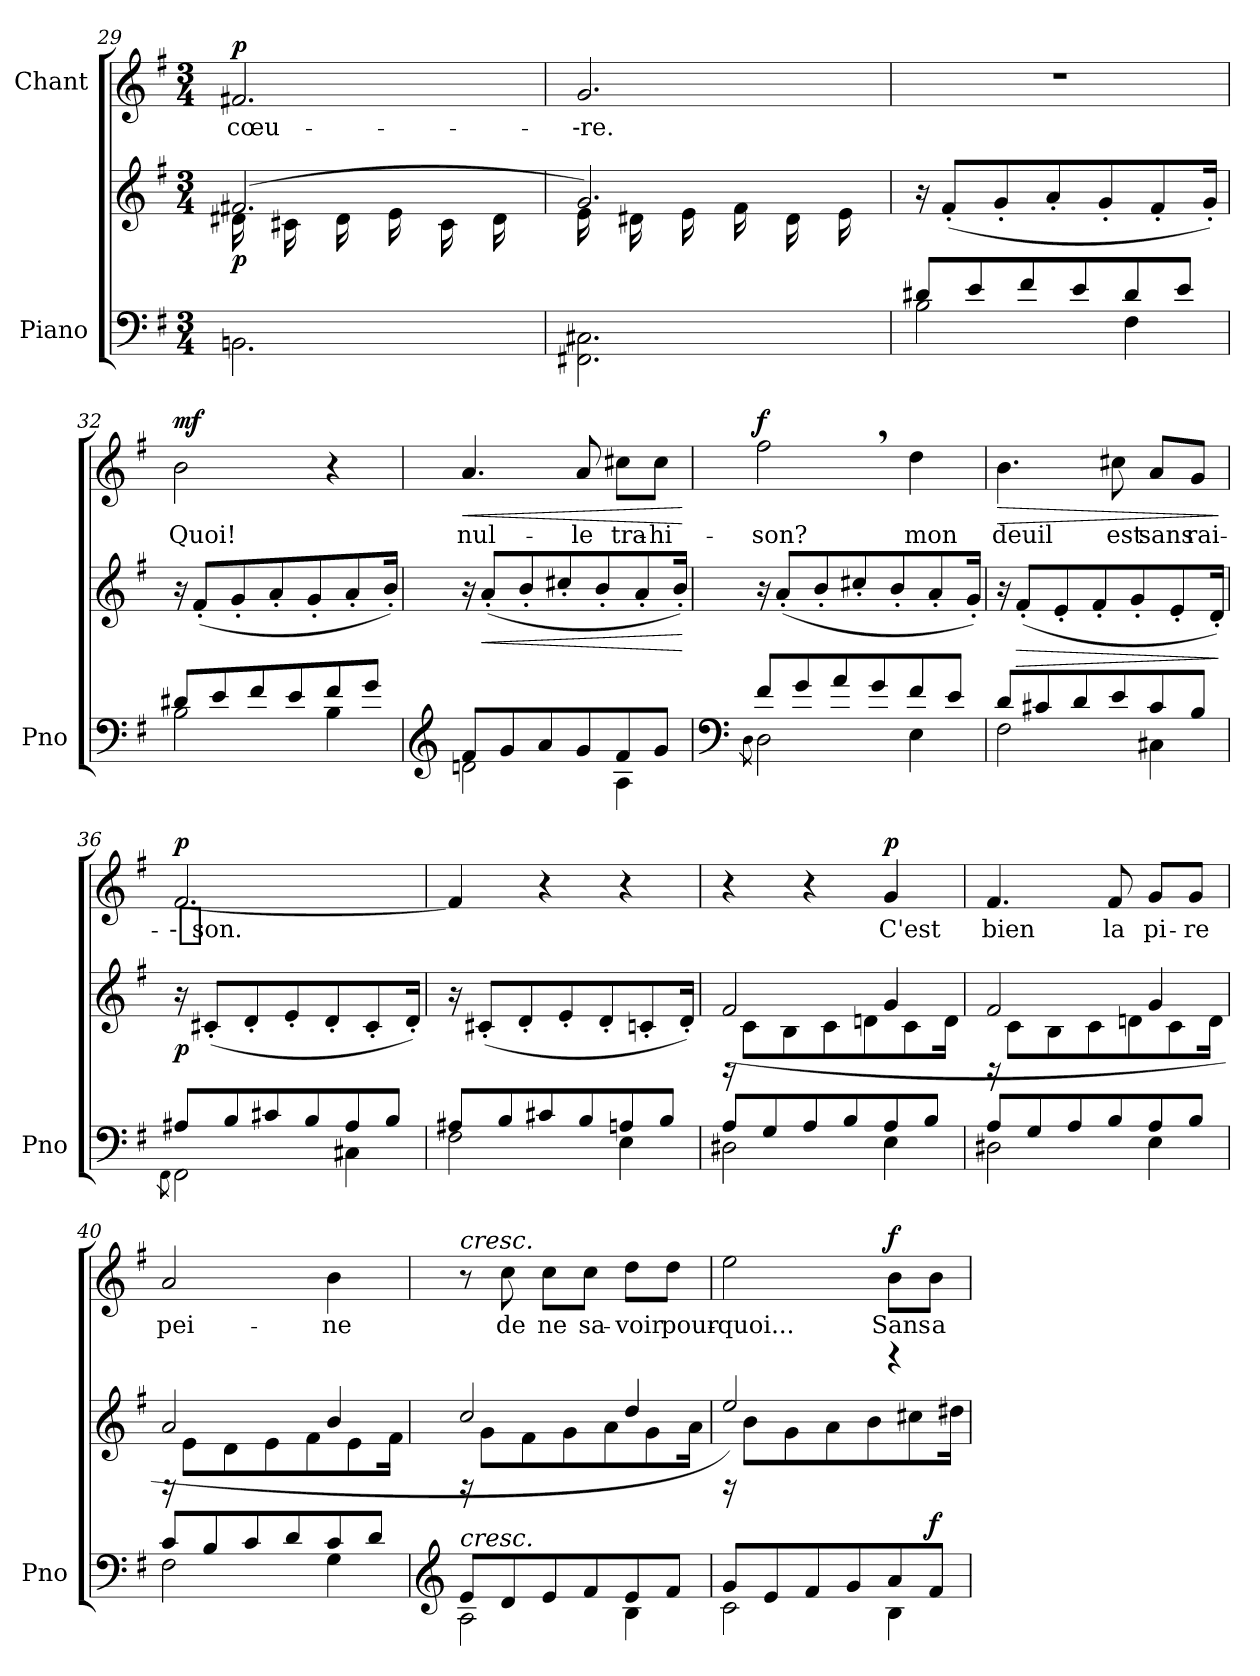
**kern	**kern	**dynam	**kern	**text	**dynam
*part2	*part2	*part2	*part1	*part1	*part1
*staff3	*staff2	*staff2/3	*staff1	*staff1	*staff1
*I"Piano	*	*	*I"Chant	*	*
*I'Pno	*	*	*	*	*
*clefF4	*clefG2	*	*clefG2	*	*
*k[f#]	*k[f#]	*	*k[f#]	*	*
*M3/4	*M3/4	*	*M3/4	*	*
=29	=29	=29	=29	=29	=29
*^	*^	*	*	*	*
!	!	!	!	!LO:DY:a=2	!	!LO:LY:b	!LO:DY:a
16ryy	2.BBn\	(>2.f#X/	16d#X\LL	p	2.f#X/	-cœu-	p
16A/	.	.	16ryy	.	.	.	.
16ryy	.	.	16c#X\	.	.	.	.
16A/JJ	.	.	16ryy	.	.	.	.
16ryy	.	.	16d#\LL	.	.	.	.
16A/	.	.	16ryy	.	.	.	.
16ryy	.	.	16e\	.	.	.	.
16A/JJ	.	.	16ryy	.	.	.	.
16ryy	.	.	16c#\LL	.	.	.	.
16A/	.	.	16ryy	.	.	.	.
16ryy	.	.	16d#\	.	.	.	.
16A/JJ	.	.	16ryy	.	.	.	.
!!LO:LB:g=z
=30	=30	=30	=30	=30	=30	=30	=30
!	!	!	!	!	!	!LO:LY:b	!
16ryy	2.FF#X\ 2.C#X\	2.g/)	16e\LL	.	2.g/	--re.	.
16A#X/	.	.	16ryy	.	.	.	.
16ryy	.	.	16d#X\	.	.	.	.
16A#/JJ	.	.	16ryy	.	.	.	.
16ryy	.	.	16e\LL	.	.	.	.
16A#/	.	.	16ryy	.	.	.	.
16ryy	.	.	16f#\	.	.	.	.
16A#/JJ	.	.	16ryy	.	.	.	.
16ryy	.	.	16d#\LL	.	.	.	.
16A#/	.	.	16ryy	.	.	.	.
16ryy	.	.	16e\	.	.	.	.
16A#/JJ	.	.	16ryy	.	.	.	.
*	*	*v	*v	*	*	*	*
=31	=31	=31	=31	=31	=31	=31
8d#X/L	2B\	16r	.	2.r	.	.
.	.	(<8f#'/L	.	.	.	.
8e/	.	.	.	.	.	.
.	.	8g'/	.	.	.	.
8f#/	.	.	.	.	.	.
.	.	8a'/	.	.	.	.
8e/	.	.	.	.	.	.
.	.	8g'/	.	.	.	.
8d#/	4F#\	.	.	.	.	.
.	.	8f#'/	.	.	.	.
8e/J	.	.	.	.	.	.
.	.	16g'/Jk)	.	.	.	.
=32	=32	=32	=32	=32	=32	=32
!	!	!	!	!	!LO:LY:b	!LO:DY:a
8d#X/L	2B\	16r	.	2b\	Quoi!	mf
.	.	(<8f#'/L	.	.	.	.
8e/	.	.	.	.	.	.
.	.	8g'/	.	.	.	.
8f#/	.	.	.	.	.	.
.	.	8a'/	.	.	.	.
8e/	.	.	.	.	.	.
.	.	8g'/	.	.	.	.
8f#/	4B\	.	.	4r	.	.
.	.	8a'/	.	.	.	.
8g/J	.	.	.	.	.	.
.	.	16b'/Jk)	.	.	.	.
!!LO:LB:g=z
=33	=33	=33	=33	=33	=33	=33
*clefG2	*	*	*	*	*	*
!	!	!	!	!	!LO:LY:b	!LO:HP:b
8f#/L	2dn\	16r	.	4.a/	nul-	<
!	!	!	!LO:HP:b	!	!	!
.	.	(<8a'/L	<	.	.	.
8g/	.	.	.	.	.	.
.	.	8b'/	.	.	.	.
8a/	.	.	.	.	.	.
.	.	8cc#X'/	.	.	.	.
!	!	!	!	!	!LO:LY:b	!
8g/	.	.	.	8a/	-le	.
.	.	8b'/	.	.	.	.
!	!	!	!	!	!LO:LY:b	!
8f#/	4A\	.	.	8cc#X\L	tra-	.
.	.	8a'/	.	.	.	.
!	!	!	!	!	!LO:LY:b	!
8g/J	.	.	.	8cc#\J	-hi-	.
.	.	16b'/Jk)	.	.	.	.
*v	*v	*	*	*	*	*
.	.	[	.	.	[
=34	=34	=34	=34	=34	=34
*clefF4	*	*	*	*	*
*^	*	*	*	*	*
.	8qD\	.	.	.	.	.
!	!	!	!	!	!LO:LY:b	!LO:DY:a
8f#/L	2D\	16r	.	2ff#,\	-son?	f
.	.	(<8a'/L	.	.	.	.
8g/	.	.	.	.	.	.
.	.	8b'/	.	.	.	.
8a/	.	.	.	.	.	.
.	.	8cc#X'/	.	.	.	.
8g/	.	.	.	.	.	.
.	.	8b'/	.	.	.	.
!	!	!	!	!	!LO:LY:b	!
8f#/	4E\	.	.	4dd\	mon	.
.	.	8a'/	.	.	.	.
8e/J	.	.	.	.	.	.
.	.	16g'/Jk)	.	.	.	.
=35	=35	=35	=35	=35	=35	=35
!	!	!	!	!	!LO:LY:b	!LO:HP:b
8d/L	2F#\	16r	.	4.b\	deuil	>
!	!	!	!LO:HP:b	!	!	!
.	.	(<8f#'/L	>	.	.	.
8c#X/	.	.	.	.	.	.
.	.	8e'/	.	.	.	.
8d/	.	.	.	.	.	.
.	.	8f#'/	.	.	.	.
!	!	!	!	!	!LO:LY:b	!
8e/	.	.	.	8cc#X\	est	.
.	.	8g'/	.	.	.	.
!	!	!	!	!	!LO:LY:b	!
8c#/	4C#X\	.	.	8a/L	sans	.
.	.	8e'/	.	.	.	.
!	!	!	!	!	!LO:LY:b	!
8B/J	.	.	.	8g/J	rai-	.
.	.	16d'/Jk)	.	.	.	.
*v	*v	*	*	*	*	*
.	.	]	.	.	]
!!LO:LB:g=z
=36	=36	=36	=36	=36	=36
*^	*	*	*	*	*
.	8qFF#\	.	.	.	.	.
!	!	!	!LO:DY:b	!	!LO:LY:b	!LO:DY:a
8A#X/L	2FF#\	16r	p	[2.f#/	-- son.	p
.	.	(<8c#X'/L	.	.	.	.
8B/	.	.	.	.	.	.
.	.	8d'/	.	.	.	.
8c#X/	.	.	.	.	.	.
.	.	8e'/	.	.	.	.
8B/	.	.	.	.	.	.
.	.	8d'/	.	.	.	.
8A#/	4C#X\	.	.	.	.	.
.	.	8c#'/	.	.	.	.
8B/J	.	.	.	.	.	.
.	.	16d'/Jk)	.	.	.	.
=37	=37	=37	=37	=37	=37	=37
8A#X/L	2F#\	16r	.	4f#/]	.	.
.	.	(<8c#X'/L	.	.	.	.
8B/	.	.	.	.	.	.
.	.	8d'/	.	.	.	.
8c#X/	.	.	.	4r	.	.
.	.	8e'/	.	.	.	.
8B/	.	.	.	.	.	.
.	.	8d'/	.	.	.	.
8An/	4E\	.	.	4r	.	.
.	.	8cn'/	.	.	.	.
8B/J	.	.	.	.	.	.
.	.	16d'/Jk)	.	.	.	.
=38	=38	=38	=38	=38	=38	=38
*	*	*^	*	*	*	*
8A/L	2D#X\	16rBB	(>2f#/	.	4r	.	.
.	.	8c\L	.	.	.	.	.
8G/	.	.	.	.	.	.	.
.	.	8B\	.	.	.	.	.
8A/	.	.	.	.	4r	.	.
.	.	8c\	.	.	.	.	.
8B/	.	.	.	.	.	.	.
.	.	8dn\	.	.	.	.	.
!	!	!	!	!	!	!LO:LY:b	!LO:DY:a
8A/	4E\	.	4g/	.	4g/	C'est	p
.	.	8c\	.	.	.	.	.
8B/J	.	.	.	.	.	.	.
.	.	16d\Jk	.	.	.	.	.
!!LO:PB:g=z
=39	=39	=39	=39	=39	=39	=39	=39
!	!	!	!	!	!	!LO:LY:b	!
8A/L	2D#X\	16rBB	2f#/	.	4.f#/	bien	.
.	.	8c\L	.	.	.	.	.
8G/	.	.	.	.	.	.	.
.	.	8B\	.	.	.	.	.
8A/	.	.	.	.	.	.	.
.	.	8c\	.	.	.	.	.
!	!	!	!	!	!	!LO:LY:b	!
8B/	.	.	.	.	8f#/	la	.
.	.	8dn\	.	.	.	.	.
!	!	!	!	!	!	!LO:LY:b	!
8A/	4E\	.	4g/	.	8g/L	pi-	.
.	.	8c\	.	.	.	.	.
!	!	!	!	!	!	!LO:LY:b	!
8B/J	.	.	.	.	8g/J	-re	.
.	.	16d\Jk	.	.	.	.	.
=40	=40	=40	=40	=40	=40	=40	=40
!	!	!	!	!	!	!LO:LY:b	!
8c/L	2F#\	16rD	2a/	.	2a/	pei-	.
.	.	8e\L	.	.	.	.	.
8B/	.	.	.	.	.	.	.
.	.	8d\	.	.	.	.	.
8c/	.	.	.	.	.	.	.
.	.	8e\	.	.	.	.	.
8d/	.	.	.	.	.	.	.
.	.	8f#\	.	.	.	.	.
!	!	!	!	!	!	!LO:LY:b	!
8c/	4G\	.	4b/	.	4b\	-ne	.
.	.	8e\	.	.	.	.	.
8d/J	.	.	.	.	.	.	.
.	.	16f#\Jk	.	.	.	.	.
=41	=41	=41	=41	=41	=41	=41	=41
*clefG2	*	*	*	*	*	*	*
!	!	!	!	!	!LO:TX:a:i:t=cresc.	!	!
!LO:TX:a:i:t=cresc.	!	!	!	!	!	!	!
8e/L	2A\	16rD	2cc/	.	8r	.	.
.	.	8g\L	.	.	.	.	.
!	!	!	!	!	!	!LO:LY:b	!
8d/	.	.	.	.	8cc\	de	.
.	.	8f#\	.	.	.	.	.
!	!	!	!	!	!	!LO:LY:b	!
8e/	.	.	.	.	8cc\L	ne	.
.	.	8g\	.	.	.	.	.
!	!	!	!	!	!	!LO:LY:b	!
8f#/	.	.	.	.	8cc\J	sa-	.
.	.	8a\	.	.	.	.	.
!	!	!	!	!	!	!LO:LY:b	!
8e/	4B\	.	4dd/	.	8dd\L	-voir	.
.	.	8g\	.	.	.	.	.
!	!	!	!	!	!	!LO:LY:b	!
8f#/J	.	.	.	.	8dd\J	pour-	.
.	.	16a\Jk	.	.	.	.	.
=42	=42	=42	=42	=42	=42	=42	=42
!	!	!	!	!	!	!LO:LY:b	!
8g/L	2c\	16rD	2ee/)	.	2ee\	-quoi...	.
.	.	8b\L	.	.	.	.	.
8e/	.	.	.	.	.	.	.
.	.	8g\	.	.	.	.	.
8f#/	.	.	.	.	.	.	.
.	.	8a\	.	.	.	.	.
8g/	.	.	.	.	.	.	.
.	.	8b\	.	.	.	.	.
!	!	!	!	!	!	!LO:LY:b	!LO:DY:a
8a/	4B\	.	4rggg	.	8b\L	Sans	f
.	.	8cc#X\	.	.	.	.	.
!	!	!	!	!LO:DY:a=2	!	!LO:LY:b	!
8f#/J	.	.	.	f	8b\J	a-	.
.	.	16dd#X\Jk	.	.	.	.	.
*v	*v	*	*	*	*	*	*
*	*v	*v	*	*	*	*
=	=	=	=	=	=
*-	*-	*-	*-	*-	*-
